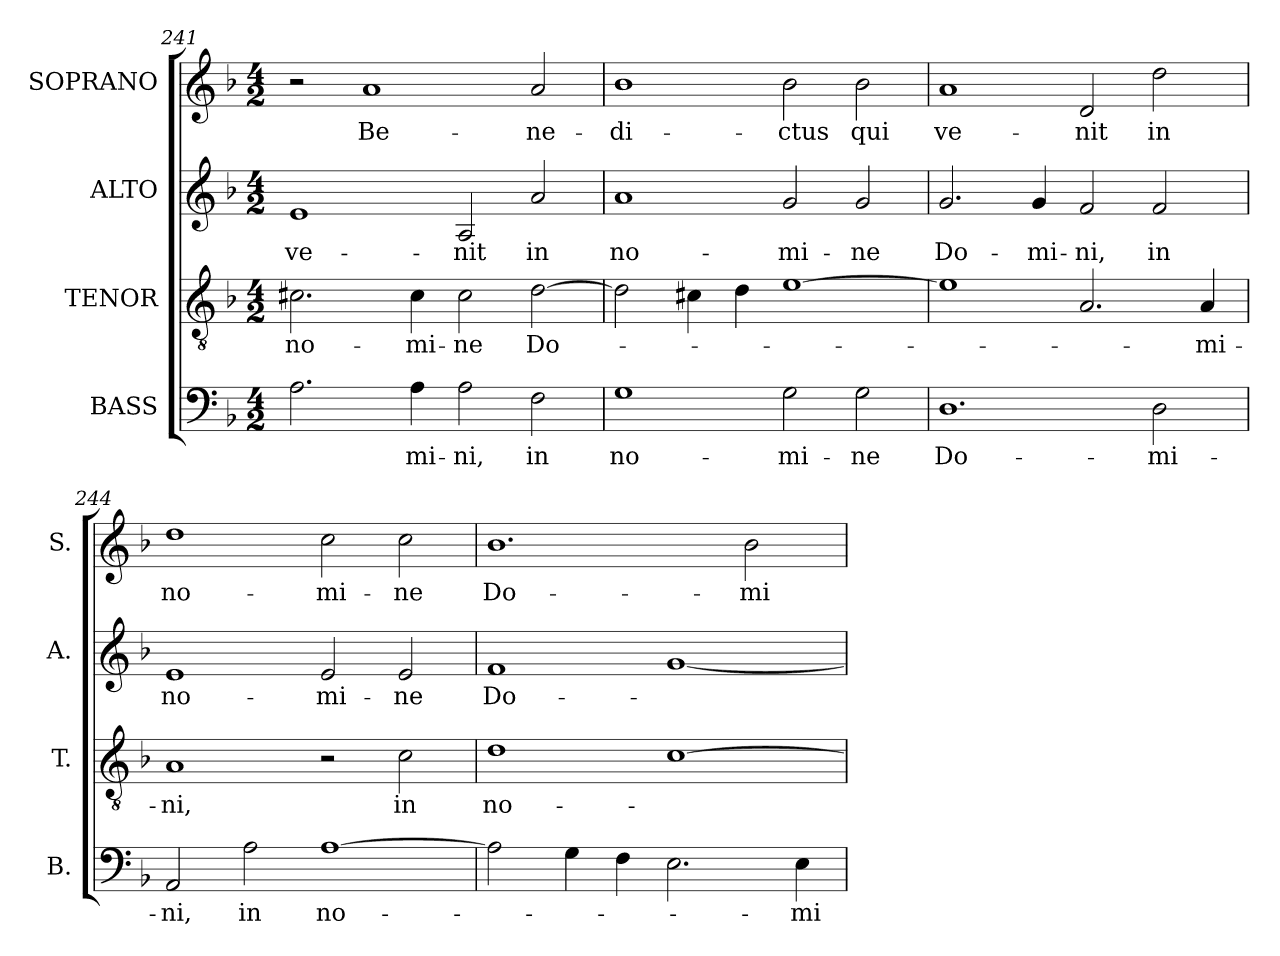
**kern	**text	**kern	**text	**kern	**text	**kern	**text
*part4	*part4	*part3	*part3	*part2	*part2	*part1	*part1
*staff4	*staff4	*staff3	*staff3	*staff2	*staff2	*staff1	*staff1
*I"BASS	*	*I"TENOR	*	*I"ALTO	*	*I"SOPRANO	*
*I'B.	*	*I'T.	*	*I'A.	*	*I'S.	*
*clefF4	*	*clefGv2	*	*clefG2	*	*clefG2	*
*	*	*ITrd7c12	*	*	*	*	*
*k[b-]	*	*k[b-]	*	*k[b-]	*	*k[b-]	*
*F:	*	*F:	*	*F:	*	*F:	*
*M4/2	*	*M4/2	*	*M4/2	*	*M4/2	*
=241	=241	=241	=241	=241	=241	=241	=241
!	!	!	!LO:LY:b:color=#000000	!	!	!	!
!	!	!	!	!	!LO:LY:b:color=#000000	!	!
2.Ai\	.	2.C#Xi\	no-	1ei	ve-	2r	.
!	!	!	!	!	!	!	!LO:LY:b:color=#000000
.	.	.	.	.	.	1ai	Be-
!	!LO:LY:b:color=#000000	!	!	!	!	!	!
!	!	!	!LO:LY:b:color=#000000	!	!	!	!
4Ai\	-mi-	4C#i\	-mi-	.	.	.	.
!	!LO:LY:b:color=#000000	!	!	!	!	!	!
!	!	!	!LO:LY:b:color=#000000	!	!	!	!
!	!	!	!	!	!LO:LY:b:color=#000000	!	!
2Ai\	-ni,	2C#i\	-ne	2Ai/	-nit	.	.
!	!LO:LY:b:color=#000000	!	!	!	!	!	!
!	!	!	!LO:LY:b:color=#000000	!	!	!	!
!	!	!	!	!	!LO:LY:b:color=#000000	!	!
!	!	!	!	!	!	!	!LO:LY:b:color=#000000
2Fi\	in	[2Di\	Do-	2ai/	in	2ai/	-ne-
=242	=242	=242	=242	=242	=242	=242	=242
!	!LO:LY:b:color=#000000	!	!	!	!	!	!
!	!	!	!	!	!LO:LY:b:color=#000000	!	!
!	!	!	!	!	!	!	!LO:LY:b:color=#000000
1Gi	no-	2Di\]	.	1ai	no-	1b-i	-di-
.	.	4C#Xi\	.	.	.	.	.
.	.	4Di\	.	.	.	.	.
!	!LO:LY:b:color=#000000	!	!	!	!	!	!
!	!	!	!	!	!LO:LY:b:color=#000000	!	!
!	!	!	!	!	!	!	!LO:LY:b:color=#000000
2Gi\	-mi-	[1Ei	.	2gi/	-mi-	2b-i\	-ctus
!	!LO:LY:b:color=#000000	!	!	!	!	!	!
!	!	!	!	!	!LO:LY:b:color=#000000	!	!
!	!	!	!	!	!	!	!LO:LY:b:color=#000000
2Gi\	-ne	.	.	2gi/	-ne	2b-i\	qui
!!LO:LB:g=z
=243	=243	=243	=243	=243	=243	=243	=243
!	!LO:LY:b:color=#000000	!	!	!	!	!	!
!	!	!	!	!	!LO:LY:b:color=#000000	!	!
!	!	!	!	!	!	!	!LO:LY:b:color=#000000
1.Di	Do-	1Ei]	.	2.gi/	Do-	1ai	ve-
!	!	!	!	!	!LO:LY:b:color=#000000	!	!
.	.	.	.	4gi/	-mi-	.	.
!	!	!	!	!	!LO:LY:b:color=#000000	!	!
!	!	!	!	!	!	!	!LO:LY:b:color=#000000
.	.	2.AAi/	.	2fi/	-ni,	2di/	-nit
!	!LO:LY:b:color=#000000	!	!	!	!	!	!
!	!	!	!	!	!LO:LY:b:color=#000000	!	!
!	!	!	!	!	!	!	!LO:LY:b:color=#000000
2Di\	-mi-	.	.	2fi/	in	2ddi\	in
!	!	!	!LO:LY:b:color=#000000	!	!	!	!
.	.	4AAi/	-mi-	.	.	.	.
=244	=244	=244	=244	=244	=244	=244	=244
!	!LO:LY:b:color=#000000	!	!	!	!	!	!
!	!	!	!LO:LY:b:color=#000000	!	!	!	!
!	!	!	!	!	!LO:LY:b:color=#000000	!	!
!	!	!	!	!	!	!	!LO:LY:b:color=#000000
2AAi/	-ni,	1AAi	-ni,	1ei	no-	1ddi	no-
!	!LO:LY:b:color=#000000	!	!	!	!	!	!
2Ai\	in	.	.	.	.	.	.
!	!LO:LY:b:color=#000000	!	!	!	!	!	!
!	!	!	!	!	!LO:LY:b:color=#000000	!	!
!	!	!	!	!	!	!	!LO:LY:b:color=#000000
[1Ai	no-	2r	.	2ei/	-mi-	2cci\	-mi-
!	!	!	!LO:LY:b:color=#000000	!	!	!	!
!	!	!	!	!	!LO:LY:b:color=#000000	!	!
!	!	!	!	!	!	!	!LO:LY:b:color=#000000
.	.	2Ci\	in	2ei/	-ne	2cci\	-ne
=245	=245	=245	=245	=245	=245	=245	=245
!	!	!	!LO:LY:b:color=#000000	!	!	!	!
!	!	!	!	!	!LO:LY:b:color=#000000	!	!
!	!	!	!	!	!	!	!LO:LY:b:color=#000000
2Ai\]	.	1Di	no-	1fi	Do-	1.b-i	Do-
4Gi\	.	.	.	.	.	.	.
4Fi\	.	.	.	.	.	.	.
2.Ei\	.	[1Ci	.	[1gi	.	.	.
!	!	!	!	!	!	!	!LO:LY:b:color=#000000
.	.	.	.	.	.	2b-i\	-mi-
!	!LO:LY:b:color=#000000	!	!	!	!	!	!
4Ei\	-mi-	.	.	.	.	.	.
=	=	=	=	=	=	=	=
*-	*-	*-	*-	*-	*-	*-	*-
